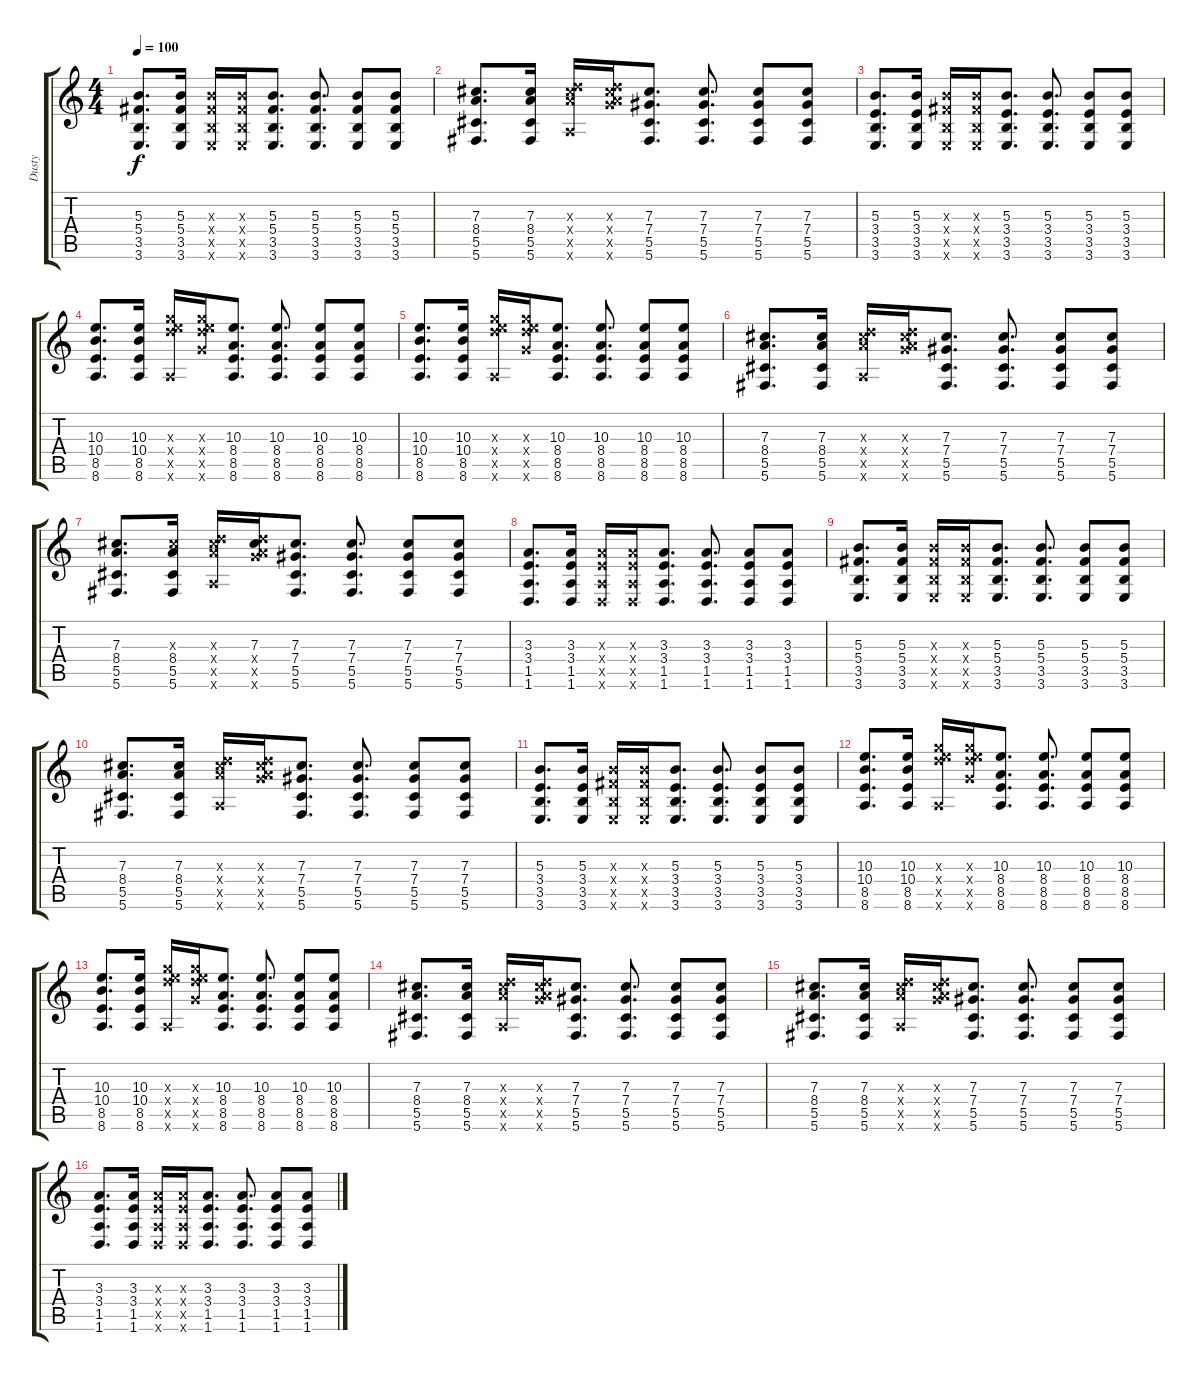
\track ("Dusty" "Dusty") {instrument overdrivenguitar}
\staff {score tabs}
\tuning (Eb4 Bb3 Gb3 Db3 Ab2 Db2) {hide}
\ts (4 4)
\tempo 100
\clef g2
\ks c
(5.3 5.4 3.5 3.6).8{d dy f} (5.3 5.4 3.5 3.6).16 (5.3{x} 5.4{x} 3.5{x} 3.6{x}).16 (5.3{x} 5.4{x} 3.5{x} 3.6{x}).16 (5.3 5.4 3.5 3.6).8{d} (5.3 5.4 3.5 3.6).8{d} (5.3 5.4 3.5 3.6).8 (5.3 5.4 3.5 3.6).8 |
(7.3 8.4 5.5 5.6).8{d} (7.3 8.4 5.5 5.6).16 (7.3{x} 8.4{x} 18.5{x} 8.6{x}).16 (7.3{x} 8.4{x} 18.5{x} 18.6{x}).16 (7.3 7.4 5.5 5.6).8{d} (7.3 7.4 5.5 5.6).8{d} (7.3 7.4 5.5 5.6).8 (7.3 7.4 5.5 5.6).8 |
(5.3 3.4 3.5 3.6).8{d} (5.3 3.4 3.5 3.6).16 (5.3{x} 5.4{x} 3.5{x} 3.6{x}).16 (5.3{x} 5.4{x} 3.5{x} 3.6{x}).16 (5.3 3.4 3.5 3.6).8{d} (5.3 3.4 3.5 3.6).8{d} (5.3 3.4 3.5 3.6).8 (5.3 3.4 3.5 3.6).8 |
(10.3 10.4 8.5 8.6).8{d} (10.3 10.4 8.5 8.6).16 (10.3{x} 18.4{x} 18.5{x} 8.6{x}).16 (10.3{x} 18.4{x} 18.5{x} 18.6{x}).16 (10.3 8.4 8.5 8.6).8{d} (10.3 8.4 8.5 8.6).8{d} (10.3 8.4 8.5 8.6).8 (10.3 8.4 8.5 8.6).8 |
(10.3 10.4 8.5 8.6).8{d} (10.3 10.4 8.5 8.6).16 (10.3{x} 18.4{x} 18.5{x} 8.6{x}).16 (10.3{x} 18.4{x} 18.5{x} 18.6{x}).16 (10.3 8.4 8.5 8.6).8{d} (10.3 8.4 8.5 8.6).8{d} (10.3 8.4 8.5 8.6).8 (10.3 8.4 8.5 8.6).8 |
(7.3 8.4 5.5 5.6).8{d} (7.3 8.4 5.5 5.6).16 (7.3{x} 8.4{x} 18.5{x} 8.6{x}).16 (7.3{x} 8.4{x} 18.5{x} 18.6{x}).16 (7.3 7.4 5.5 5.6).8{d} (7.3 7.4 5.5 5.6).8{d} (7.3 7.4 5.5 5.6).8 (7.3 7.4 5.5 5.6).8 |
(7.3 8.4 5.5 5.6).8{d} (7.3{x} 8.4 5.5 5.6).16 (7.3{x} 8.4{x} 18.5{x} 8.6{x}).16 (7.3 8.4{x} 18.5{x} 18.6{x}).16 (7.3 7.4 5.5 5.6).8{d} (7.3 7.4 5.5 5.6).8{d} (7.3 7.4 5.5 5.6).8 (7.3 7.4 5.5 5.6).8 |
(3.3 3.4 1.5 1.6).8{d} (3.3 3.4 1.5 1.6).16 (3.3{x} 3.4{x} 1.5{x} 1.6{x}).16 (3.3{x} 3.4{x} 1.5{x} 1.6{x}).16 (3.3 3.4 1.5 1.6).8{d} (3.3 3.4 1.5 1.6).8{d} (3.3 3.4 1.5 1.6).8 (3.3 3.4 1.5 1.6).8 |
(5.3 5.4 3.5 3.6).8{d} (5.3 5.4 3.5 3.6).16 (5.3{x} 5.4{x} 3.5{x} 3.6{x}).16 (5.3{x} 5.4{x} 3.5{x} 3.6{x}).16 (5.3 5.4 3.5 3.6).8{d} (5.3 5.4 3.5 3.6).8{d} (5.3 5.4 3.5 3.6).8 (5.3 5.4 3.5 3.6).8 |
(7.3 8.4 5.5 5.6).8{d} (7.3 8.4 5.5 5.6).16 (7.3{x} 8.4{x} 18.5{x} 8.6{x}).16 (7.3{x} 8.4{x} 18.5{x} 18.6{x}).16 (7.3 7.4 5.5 5.6).8{d} (7.3 7.4 5.5 5.6).8{d} (7.3 7.4 5.5 5.6).8 (7.3 7.4 5.5 5.6).8 |
(5.3 3.4 3.5 3.6).8{d} (5.3 3.4 3.5 3.6).16 (5.3{x} 5.4{x} 3.5{x} 3.6{x}).16 (5.3{x} 5.4{x} 3.5{x} 3.6{x}).16 (5.3 3.4 3.5 3.6).8{d} (5.3 3.4 3.5 3.6).8{d} (5.3 3.4 3.5 3.6).8 (5.3 3.4 3.5 3.6).8 |
(10.3 10.4 8.5 8.6).8{d} (10.3 10.4 8.5 8.6).16 (10.3{x} 18.4{x} 18.5{x} 8.6{x}).16 (10.3{x} 18.4{x} 18.5{x} 18.6{x}).16 (10.3 8.4 8.5 8.6).8{d} (10.3 8.4 8.5 8.6).8{d} (10.3 8.4 8.5 8.6).8 (10.3 8.4 8.5 8.6).8 |
(10.3 10.4 8.5 8.6).8{d} (10.3 10.4 8.5 8.6).16 (10.3{x} 18.4{x} 18.5{x} 8.6{x}).16 (10.3{x} 18.4{x} 18.5{x} 18.6{x}).16 (10.3 8.4 8.5 8.6).8{d} (10.3 8.4 8.5 8.6).8{d} (10.3 8.4 8.5 8.6).8 (10.3 8.4 8.5 8.6).8 |
(7.3 8.4 5.5 5.6).8{d} (7.3 8.4 5.5 5.6).16 (7.3{x} 8.4{x} 18.5{x} 8.6{x}).16 (7.3{x} 8.4{x} 18.5{x} 18.6{x}).16 (7.3 7.4 5.5 5.6).8{d} (7.3 7.4 5.5 5.6).8{d} (7.3 7.4 5.5 5.6).8 (7.3 7.4 5.5 5.6).8 |
(7.3 8.4 5.5 5.6).8{d} (7.3 8.4 5.5 5.6).16 (7.3{x} 8.4{x} 18.5{x} 8.6{x}).16 (7.3{x} 8.4{x} 18.5{x} 18.6{x}).16 (7.3 7.4 5.5 5.6).8{d} (7.3 7.4 5.5 5.6).8{d} (7.3 7.4 5.5 5.6).8 (7.3 7.4 5.5 5.6).8 |
(3.3 3.4 1.5 1.6).8{d} (3.3 3.4 1.5 1.6).16 (3.3{x} 3.4{x} 1.5{x} 1.6{x}).16 (3.3{x} 3.4{x} 1.5{x} 1.6{x}).16 (3.3 3.4 1.5 1.6).8{d} (3.3 3.4 1.5 1.6).8{d} (3.3 3.4 1.5 1.6).8 (3.3 3.4 1.5 1.6).8
